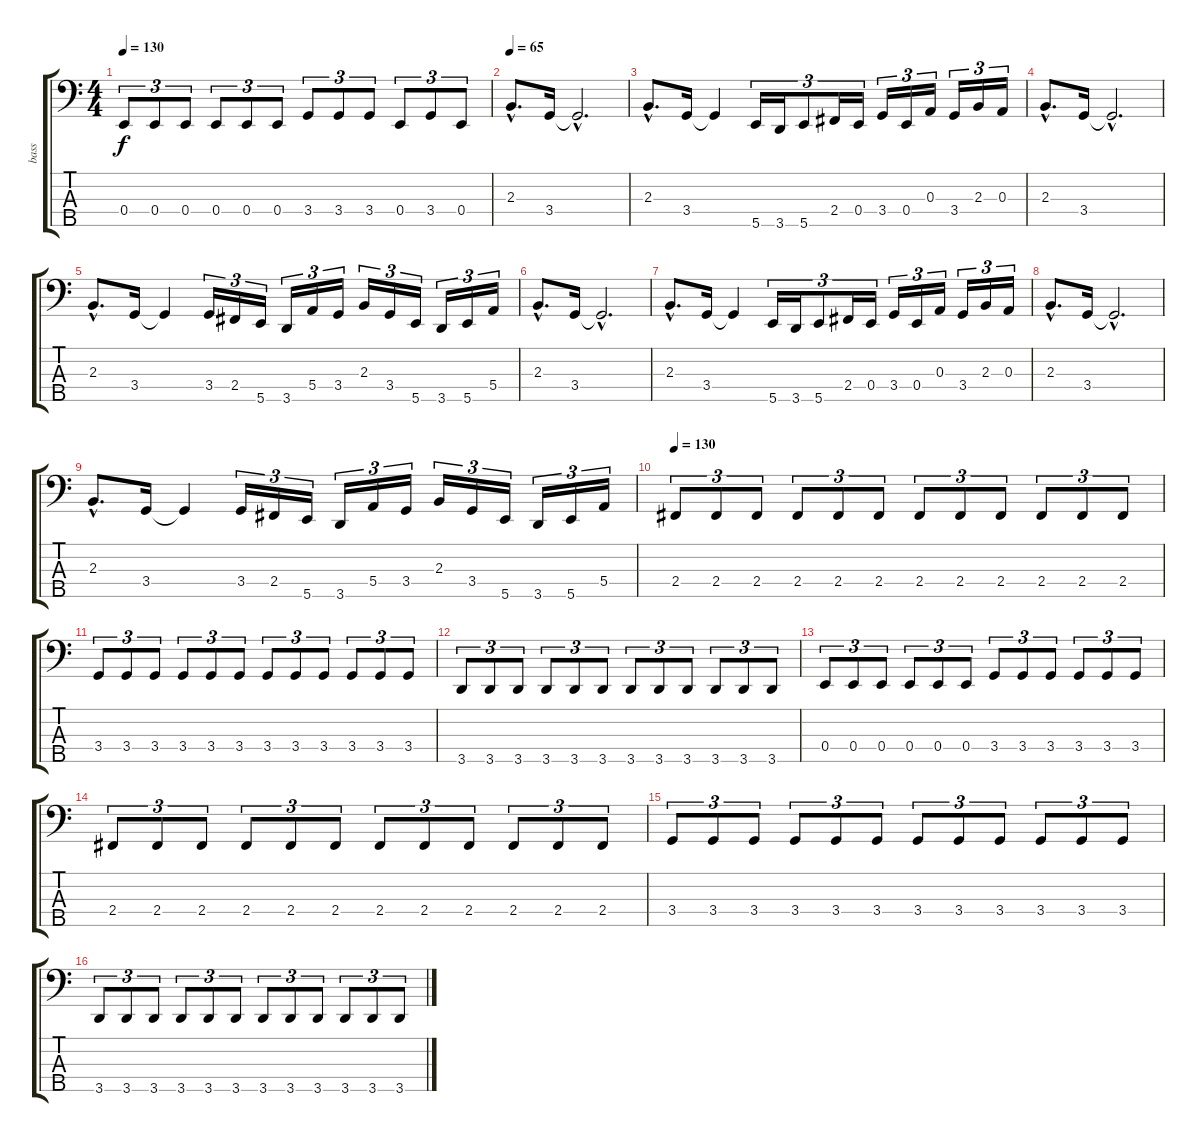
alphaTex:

\track ("bass" "bass") {instrument electricbasspick}
\staff {score tabs}
\tuning (G2 D2 A1 E1 B0) {hide}
\ts (4 4)
\tempo 130
\clef f4
\ks c
0.4.8{tu (3 2) dy f} 0.4.8{tu (3 2)} 0.4.8{tu (3 2)} 0.4.8{tu (3 2)} 0.4.8{tu (3 2)} 0.4.8{tu (3 2)} 3.4.8{tu (3 2)} 3.4.8{tu (3 2)} 3.4.8{tu (3 2)} 0.4.8{tu (3 2)} 3.4.8{tu (3 2)} 0.4.8{tu (3 2)} |
\tempo 65
2.3{hac}.8{d} 3.4.16 3.4{hac t}.2{d} |
2.3{hac}.8{d} 3.4.16 3.4{t}.4 5.5.16{tu (3 2)} 3.5.16{tu (3 2)} 5.5.8{tu (3 2)} 2.4.16{tu (3 2)} 0.4.16{tu (3 2)} 3.4.16{tu (3 2)} 0.4.16{tu (3 2)} 0.3.16{tu (3 2)} 3.4.16{tu (3 2)} 2.3.16{tu (3 2)} 0.3.16{tu (3 2)} |
2.3{hac}.8{d} 3.4.16 3.4{hac t}.2{d} |
2.3{hac}.8{d} 3.4.16 3.4{t}.4 3.4.16{tu (3 2)} 2.4.16{tu (3 2)} 5.5.16{tu (3 2)} 3.5.16{tu (3 2)} 5.4.16{tu (3 2)} 3.4.16{tu (3 2)} 2.3.16{tu (3 2)} 3.4.16{tu (3 2)} 5.5.16{tu (3 2)} 3.5.16{tu (3 2)} 5.5.16{tu (3 2)} 5.4.16{tu (3 2)} |
2.3{hac}.8{d} 3.4.16 3.4{hac t}.2{d} |
2.3{hac}.8{d} 3.4.16 3.4{t}.4 5.5.16{tu (3 2)} 3.5.16{tu (3 2)} 5.5.8{tu (3 2)} 2.4.16{tu (3 2)} 0.4.16{tu (3 2)} 3.4.16{tu (3 2)} 0.4.16{tu (3 2)} 0.3.16{tu (3 2)} 3.4.16{tu (3 2)} 2.3.16{tu (3 2)} 0.3.16{tu (3 2)} |
2.3{hac}.8{d} 3.4.16 3.4{hac t}.2{d} |
2.3{hac}.8{d} 3.4.16 3.4{t}.4 3.4.16{tu (3 2)} 2.4.16{tu (3 2)} 5.5.16{tu (3 2)} 3.5.16{tu (3 2)} 5.4.16{tu (3 2)} 3.4.16{tu (3 2)} 2.3.16{tu (3 2)} 3.4.16{tu (3 2)} 5.5.16{tu (3 2)} 3.5.16{tu (3 2)} 5.5.16{tu (3 2)} 5.4.16{tu (3 2)} |
\tempo 130
2.4.8{tu (3 2)} 2.4.8{tu (3 2)} 2.4.8{tu (3 2)} 2.4.8{tu (3 2)} 2.4.8{tu (3 2)} 2.4.8{tu (3 2)} 2.4.8{tu (3 2)} 2.4.8{tu (3 2)} 2.4.8{tu (3 2)} 2.4.8{tu (3 2)} 2.4.8{tu (3 2)} 2.4.8{tu (3 2)} |
3.4.8{tu (3 2)} 3.4.8{tu (3 2)} 3.4.8{tu (3 2)} 3.4.8{tu (3 2)} 3.4.8{tu (3 2)} 3.4.8{tu (3 2)} 3.4.8{tu (3 2)} 3.4.8{tu (3 2)} 3.4.8{tu (3 2)} 3.4.8{tu (3 2)} 3.4.8{tu (3 2)} 3.4.8{tu (3 2)} |
3.5.8{tu (3 2)} 3.5.8{tu (3 2)} 3.5.8{tu (3 2)} 3.5.8{tu (3 2)} 3.5.8{tu (3 2)} 3.5.8{tu (3 2)} 3.5.8{tu (3 2)} 3.5.8{tu (3 2)} 3.5.8{tu (3 2)} 3.5.8{tu (3 2)} 3.5.8{tu (3 2)} 3.5.8{tu (3 2)} |
0.4.8{tu (3 2)} 0.4.8{tu (3 2)} 0.4.8{tu (3 2)} 0.4.8{tu (3 2)} 0.4.8{tu (3 2)} 0.4.8{tu (3 2)} 3.4.8{tu (3 2)} 3.4.8{tu (3 2)} 3.4.8{tu (3 2)} 3.4.8{tu (3 2)} 3.4.8{tu (3 2)} 3.4.8{tu (3 2)} |
2.4.8{tu (3 2)} 2.4.8{tu (3 2)} 2.4.8{tu (3 2)} 2.4.8{tu (3 2)} 2.4.8{tu (3 2)} 2.4.8{tu (3 2)} 2.4.8{tu (3 2)} 2.4.8{tu (3 2)} 2.4.8{tu (3 2)} 2.4.8{tu (3 2)} 2.4.8{tu (3 2)} 2.4.8{tu (3 2)} |
3.4.8{tu (3 2)} 3.4.8{tu (3 2)} 3.4.8{tu (3 2)} 3.4.8{tu (3 2)} 3.4.8{tu (3 2)} 3.4.8{tu (3 2)} 3.4.8{tu (3 2)} 3.4.8{tu (3 2)} 3.4.8{tu (3 2)} 3.4.8{tu (3 2)} 3.4.8{tu (3 2)} 3.4.8{tu (3 2)} |
3.5.8{tu (3 2)} 3.5.8{tu (3 2)} 3.5.8{tu (3 2)} 3.5.8{tu (3 2)} 3.5.8{tu (3 2)} 3.5.8{tu (3 2)} 3.5.8{tu (3 2)} 3.5.8{tu (3 2)} 3.5.8{tu (3 2)} 3.5.8{tu (3 2)} 3.5.8{tu (3 2)} 3.5.8{tu (3 2)}
